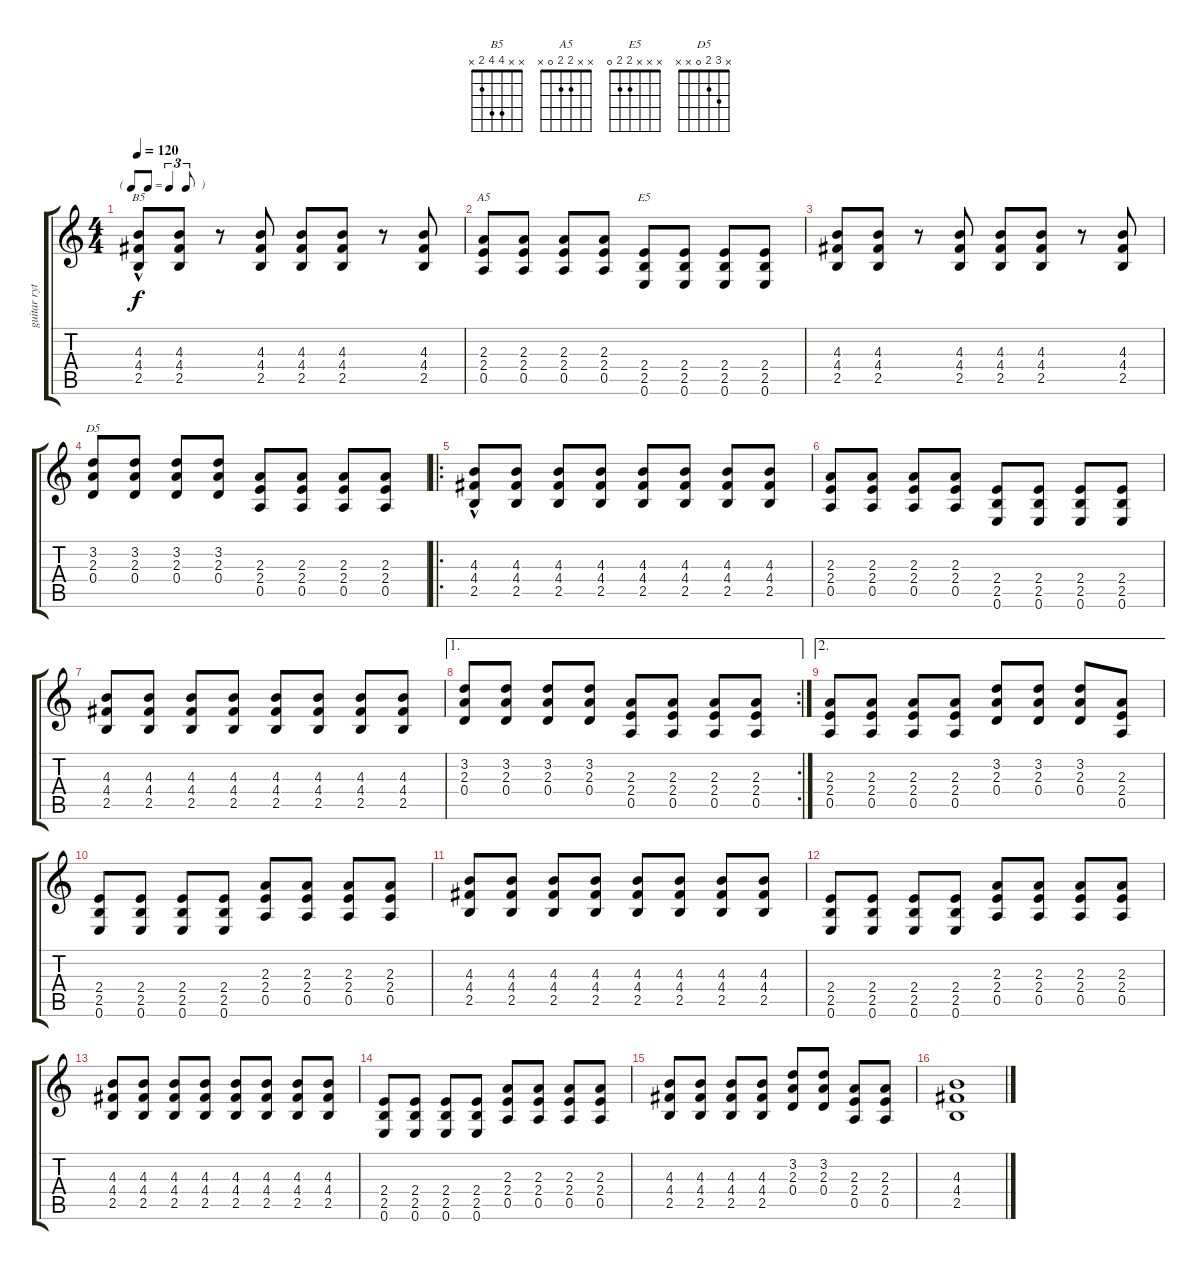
\track ("guitar rythmique" "guitar ryt") {instrument distortionguitar}
\staff {score tabs}
\tuning (E4 B3 G3 D3 A2 E2) {hide}
\chord ("B5" x x 4 4 2 x)
\chord ("A5" x x 2 2 0 x)
\chord ("E5" x x x 2 2 0)
\chord ("D5" x 3 2 0 x x)
\ts (4 4)
\tf triplet8th
\tempo 120
\clef g2
\ks c
(4.3 4.4{hac} 2.5).8{ch "B5" dy f instrument distortionguitar} (4.3 4.4 2.5).8 r.8 (4.3 4.4 2.5).8 (4.3 4.4 2.5).8 (4.3 4.4 2.5).8 r.8 (4.3 4.4 2.5).8 |
(2.3 2.4 0.5).8{ch "A5"} (2.3 2.4 0.5).8 (2.3 2.4 0.5).8 (2.3 2.4 0.5).8 (2.4 2.5 0.6).8{ch "E5"} (2.4 2.5 0.6).8 (2.4 2.5 0.6).8 (2.4 2.5 0.6).8 |
(4.3 4.4 2.5).8 (4.3 4.4 2.5).8 r.8 (4.3 4.4 2.5).8 (4.3 4.4 2.5).8 (4.3 4.4 2.5).8 r.8 (4.3 4.4 2.5).8 |
(3.2 2.3 0.4).8{ch "D5"} (3.2 2.3 0.4).8 (3.2 2.3 0.4).8 (3.2 2.3 0.4).8 (2.3 2.4 0.5).8 (2.3 2.4 0.5).8 (2.3 2.4 0.5).8 (2.3 2.4 0.5).8 |
\ro
(4.3 4.4{hac} 2.5).8 (4.3 4.4 2.5).8 (4.3 4.4 2.5).8 (4.3 4.4 2.5).8 (4.3 4.4 2.5).8 (4.3 4.4 2.5).8 (4.3 4.4 2.5).8 (4.3 4.4 2.5).8 |
(2.3 2.4 0.5).8 (2.3 2.4 0.5).8 (2.3 2.4 0.5).8 (2.3 2.4 0.5).8 (2.4 2.5 0.6).8 (2.4 2.5 0.6).8 (2.4 2.5 0.6).8 (2.4 2.5 0.6).8 |
(4.3 4.4 2.5).8 (4.3 4.4 2.5).8 (4.3 4.4 2.5).8 (4.3 4.4 2.5).8 (4.3 4.4 2.5).8 (4.3 4.4 2.5).8 (4.3 4.4 2.5).8 (4.3 4.4 2.5).8 |
\ae 1
\rc 2
(3.2 2.3 0.4).8 (3.2 2.3 0.4).8 (3.2 2.3 0.4).8 (3.2 2.3 0.4).8 (2.3 2.4 0.5).8 (2.3 2.4 0.5).8 (2.3 2.4 0.5).8 (2.3 2.4 0.5).8 |
\ae 2
(2.3 2.4 0.5).8 (2.3 2.4 0.5).8 (2.3 2.4 0.5).8 (2.3 2.4 0.5).8 (3.2 2.3 0.4).8 (3.2 2.3 0.4).8 (3.2 2.3 0.4).8 (2.3 2.4 0.5).8 |
(2.4 2.5 0.6).8 (2.4 2.5 0.6).8 (2.4 2.5 0.6).8 (2.4 2.5 0.6).8 (2.3 2.4 0.5).8 (2.3 2.4 0.5).8 (2.3 2.4 0.5).8 (2.3 2.4 0.5).8 |
(4.3 4.4 2.5).8 (4.3 4.4 2.5).8 (4.3 4.4 2.5).8 (4.3 4.4 2.5).8 (4.3 4.4 2.5).8 (4.3 4.4 2.5).8 (4.3 4.4 2.5).8 (4.3 4.4 2.5).8 |
(2.4 2.5 0.6).8 (2.4 2.5 0.6).8 (2.4 2.5 0.6).8 (2.4 2.5 0.6).8 (2.3 2.4 0.5).8 (2.3 2.4 0.5).8 (2.3 2.4 0.5).8 (2.3 2.4 0.5).8 |
(4.3 4.4 2.5).8 (4.3 4.4 2.5).8 (4.3 4.4 2.5).8 (4.3 4.4 2.5).8 (4.3 4.4 2.5).8 (4.3 4.4 2.5).8 (4.3 4.4 2.5).8 (4.3 4.4 2.5).8 |
(2.4 2.5 0.6).8 (2.4 2.5 0.6).8 (2.4 2.5 0.6).8 (2.4 2.5 0.6).8 (2.3 2.4 0.5).8 (2.3 2.4 0.5).8 (2.3 2.4 0.5).8 (2.3 2.4 0.5).8 |
(4.3 4.4 2.5).8 (4.3 4.4 2.5).8 (4.3 4.4 2.5).8 (4.3 4.4 2.5).8 (3.2 2.3 0.4).8 (3.2 2.3 0.4).8 (2.3 2.4 0.5).8 (2.3 2.4 0.5).8 |
(4.3 4.4 2.5).1
